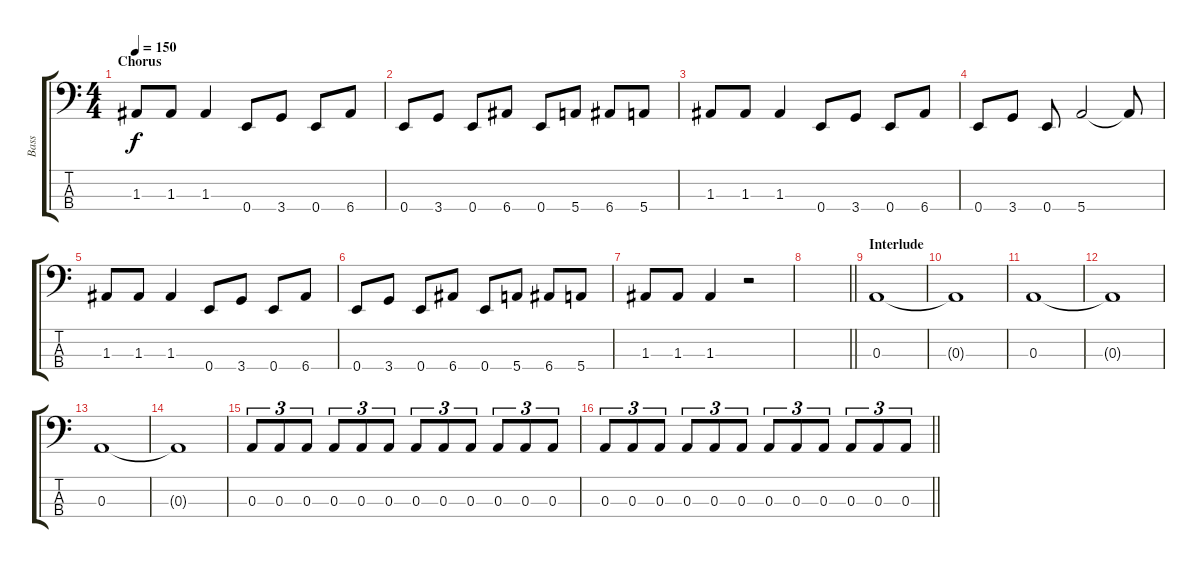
\track ("Bass" "Bass") {instrument electricbassfinger}
\staff {score tabs}
\tuning (G2 D2 A1 E1) {hide}
\ts (4 4)
\section ("" "Chorus")
\tempo 150
\clef f4
\ks c
1.3.8{dy f} 1.3.8 1.3.4 0.4.8 3.4.8 0.4.8 6.4.8 |
0.4.8 3.4.8 0.4.8 6.4.8 0.4.8 5.4.8 6.4.8 5.4.8 |
1.3.8 1.3.8 1.3.4 0.4.8 3.4.8 0.4.8 6.4.8 |
0.4.8 3.4.8 0.4.8 5.4.2 5.4{t}.8 |
1.3.8 1.3.8 1.3.4 0.4.8 3.4.8 0.4.8 6.4.8 |
0.4.8 3.4.8 0.4.8 6.4.8 0.4.8 5.4.8 6.4.8 5.4.8 |
1.3.8 1.3.8 1.3.4 r.2 |
\barLineRight lightlight
|
\section ("" "Interlude")
0.3.1 |
0.3{t}.1 |
0.3.1 |
0.3{t}.1 |
0.3.1 |
0.3{t}.1 |
0.3.8{tu (3 2)} 0.3.8{tu (3 2)} 0.3.8{tu (3 2)} 0.3.8{tu (3 2)} 0.3.8{tu (3 2)} 0.3.8{tu (3 2)} 0.3.8{tu (3 2)} 0.3.8{tu (3 2)} 0.3.8{tu (3 2)} 0.3.8{tu (3 2)} 0.3.8{tu (3 2)} 0.3.8{tu (3 2)} |
\barLineRight lightlight
0.3.8{tu (3 2)} 0.3.8{tu (3 2)} 0.3.8{tu (3 2)} 0.3.8{tu (3 2)} 0.3.8{tu (3 2)} 0.3.8{tu (3 2)} 0.3.8{tu (3 2)} 0.3.8{tu (3 2)} 0.3.8{tu (3 2)} 0.3.8{tu (3 2)} 0.3.8{tu (3 2)} 0.3.8{tu (3 2)}
